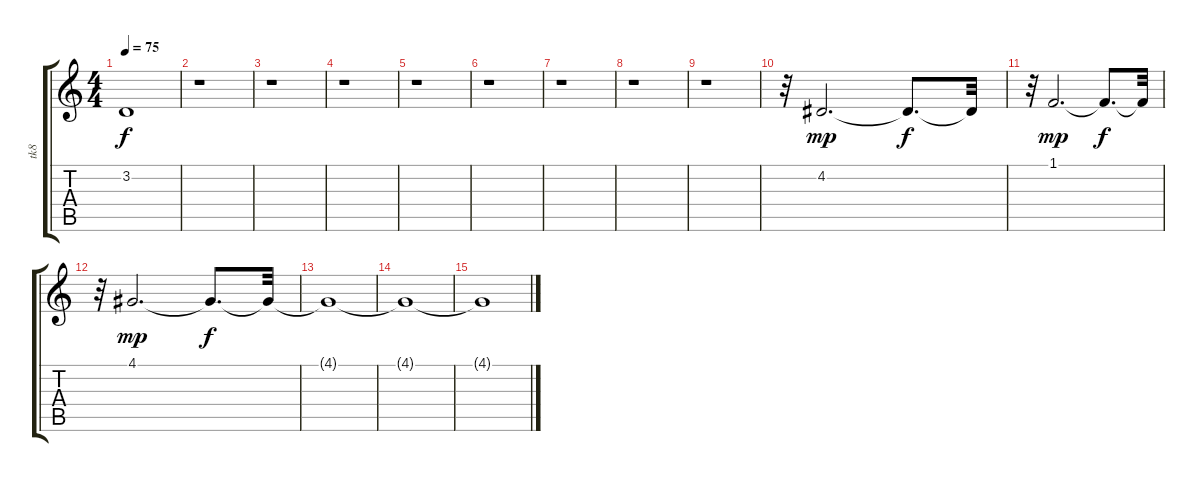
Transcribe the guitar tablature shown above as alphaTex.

\track ("tk8" "tk8") {instrument taikodrum}
\staff {score tabs}
\tuning (E4 B3 G3 D3 A2 E2) {hide}
\ts (4 4)
\tempo 75
\clef g2
\ks c
3.2{t}.1{dy f} |
r.1 |
r.1 |
r.1 |
r.1 |
r.1 |
r.1 |
r.1 |
r.1 |
r.32 4.2.2{d dy mp} 4.2{t}.8{d dy f} 4.2{t}.32 |
r.32 1.1.2{d dy mp} 1.1{t}.8{d dy f} 1.1{t}.32 |
r.32 4.1.2{d dy mp} 4.1{t}.8{d dy f} 4.1{t}.32 |
4.1{t}.1 |
4.1{t}.1 |
4.1{t}.1
